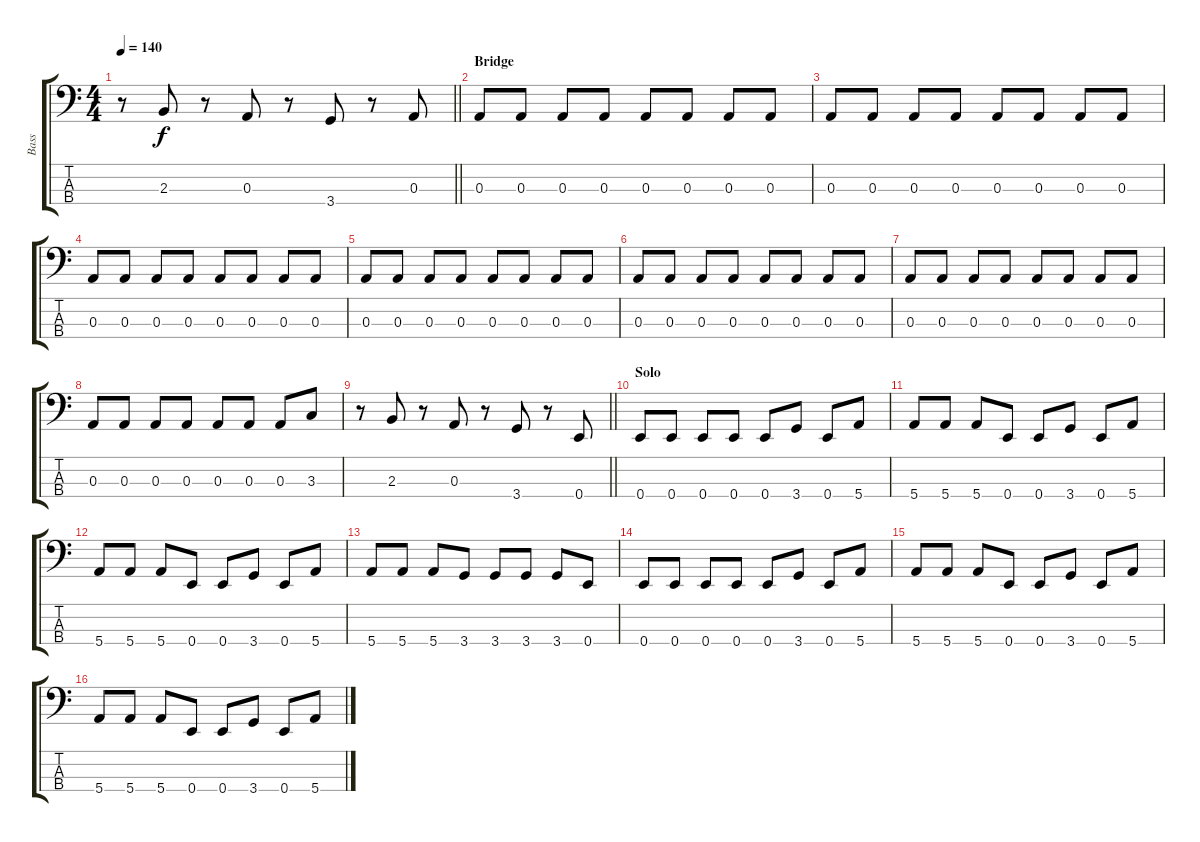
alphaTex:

\track ("Bass" "Bass") {instrument electricbassfinger}
\staff {score tabs}
\tuning (G2 D2 A1 E1) {hide}
\ts (4 4)
\tempo 140
\clef f4
\barLineRight lightlight
\ks c
r.8{dy f} 2.3.8 r.8 0.3.8 r.8 3.4.8 r.8 0.3.8 |
\section ("" "Bridge")
0.3.8 0.3.8 0.3.8 0.3.8 0.3.8 0.3.8 0.3.8 0.3.8 |
0.3.8 0.3.8 0.3.8 0.3.8 0.3.8 0.3.8 0.3.8 0.3.8 |
0.3.8 0.3.8 0.3.8 0.3.8 0.3.8 0.3.8 0.3.8 0.3.8 |
0.3.8 0.3.8 0.3.8 0.3.8 0.3.8 0.3.8 0.3.8 0.3.8 |
0.3.8 0.3.8 0.3.8 0.3.8 0.3.8 0.3.8 0.3.8 0.3.8 |
0.3.8 0.3.8 0.3.8 0.3.8 0.3.8 0.3.8 0.3.8 0.3.8 |
0.3.8 0.3.8 0.3.8 0.3.8 0.3.8 0.3.8 0.3.8 3.3.8 |
\barLineRight lightlight
r.8 2.3.8 r.8 0.3.8 r.8 3.4.8 r.8 0.4.8 |
\section ("" "Solo")
0.4.8 0.4.8 0.4.8 0.4.8 0.4.8 3.4.8 0.4.8 5.4.8 |
5.4.8 5.4.8 5.4.8 0.4.8 0.4.8 3.4.8 0.4.8 5.4.8 |
5.4.8 5.4.8 5.4.8 0.4.8 0.4.8 3.4.8 0.4.8 5.4.8 |
5.4.8 5.4.8 5.4.8 3.4.8 3.4.8 3.4.8 3.4.8 0.4.8 |
0.4.8 0.4.8 0.4.8 0.4.8 0.4.8 3.4.8 0.4.8 5.4.8 |
5.4.8 5.4.8 5.4.8 0.4.8 0.4.8 3.4.8 0.4.8 5.4.8 |
5.4.8 5.4.8 5.4.8 0.4.8 0.4.8 3.4.8 0.4.8 5.4.8
